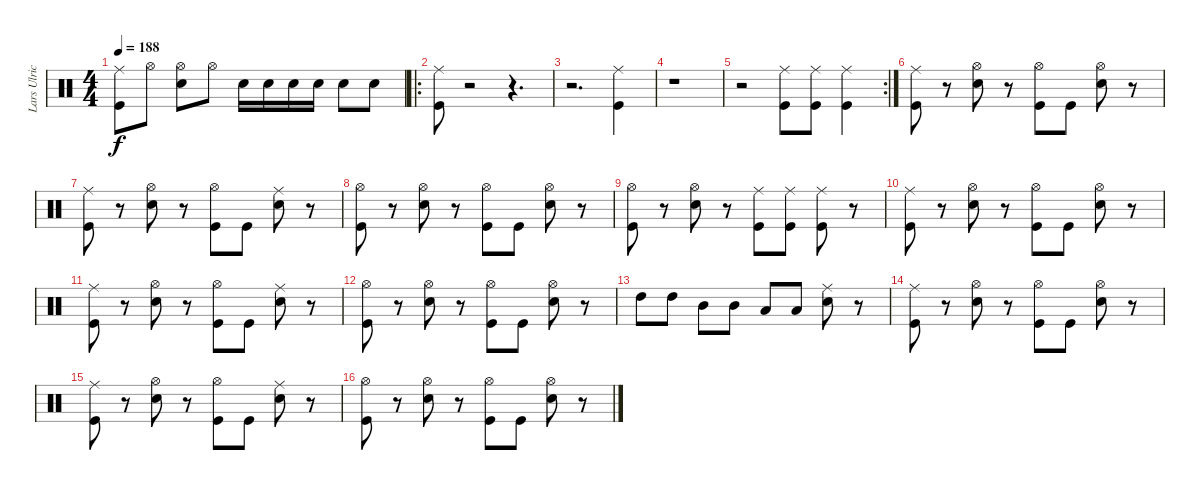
\track ("Lars Ulrich" "Lars Ulric") {instrument percussion}
\staff {score}
\articulation defaults
\ts (4 4)
\tempo 188
\clef neutral
\ks c
("Ride (middle)" "Kick (hit)").8{dy f} "Hi-Hat (open)".8 ("Hi-Hat (open)" "Snare (hit) 2").8 "Hi-Hat (open)".8 "Snare (hit) 2".16 "Snare (hit) 2".16 "Snare (hit) 2".16 "Snare (hit) 2".16 "Snare (hit) 2".8 "Snare (hit) 2".8 |
\ro
("Ride (middle)" "Kick (hit)").8 r.2 r.4{d} |
r.2{d} ("Ride (middle)" "Kick (hit)").4 |
r.1 |
\rc 2
r.2 ("Ride (middle)" "Kick (hit)").8 ("Ride (middle)" "Kick (hit)").8 ("Ride (middle)" "Kick (hit)").4 |
("Ride (middle)" "Kick (hit)").8 r.8 ("Hi-Hat (open)" "Snare (hit) 2").8 r.8 ("Hi-Hat (open)" "Kick (hit)").8 "Kick (hit)".8 ("Hi-Hat (open)" "Snare (hit) 2").8 r.8 |
("Ride (middle)" "Kick (hit)").8 r.8 ("Hi-Hat (open)" "Snare (hit) 2").8 r.8 ("Hi-Hat (open)" "Kick (hit)").8 "Kick (hit)".8 ("Ride (middle)" "Snare (hit) 2").8 r.8 |
("Hi-Hat (open)" "Kick (hit)").8 r.8 ("Hi-Hat (open)" "Snare (hit) 2").8 r.8 ("Hi-Hat (open)" "Kick (hit)").8 "Kick (hit)".8 ("Hi-Hat (open)" "Snare (hit) 2").8 r.8 |
("Hi-Hat (open)" "Kick (hit)").8 r.8 ("Hi-Hat (open)" "Snare (hit) 2").8 r.8 ("Ride (middle)" "Kick (hit)").8 ("Ride (middle)" "Kick (hit)").8 ("Ride (middle)" "Kick (hit)").8 r.8 |
("Ride (middle)" "Kick (hit)").8 r.8 ("Hi-Hat (open)" "Snare (hit) 2").8 r.8 ("Hi-Hat (open)" "Kick (hit)").8 "Kick (hit)".8 ("Hi-Hat (open)" "Snare (hit) 2").8 r.8 |
("Ride (middle)" "Kick (hit)").8 r.8 ("Hi-Hat (open)" "Snare (hit) 2").8 r.8 ("Hi-Hat (open)" "Kick (hit)").8 "Kick (hit)".8 ("Ride (middle)" "Snare (hit) 2").8 r.8 |
("Hi-Hat (open)" "Kick (hit)").8 r.8 ("Hi-Hat (open)" "Snare (hit) 2").8 r.8 ("Hi-Hat (open)" "Kick (hit)").8 "Kick (hit)".8 ("Hi-Hat (open)" "Snare (hit) 2").8 r.8 |
"High Tom (hit)".8 "High Tom (hit)".8 "Mid Tom (hit)".8 "Mid Tom (hit)".8 "Low Tom (hit)".8 "Low Tom (hit)".8 ("Ride (middle)" "Snare (hit) 2").8 r.8 |
("Ride (middle)" "Kick (hit)").8 r.8 ("Hi-Hat (open)" "Snare (hit) 2").8 r.8 ("Hi-Hat (open)" "Kick (hit)").8 "Kick (hit)".8 ("Hi-Hat (open)" "Snare (hit) 2").8 r.8 |
("Ride (middle)" "Kick (hit)").8 r.8 ("Hi-Hat (open)" "Snare (hit) 2").8 r.8 ("Hi-Hat (open)" "Kick (hit)").8 "Kick (hit)".8 ("Ride (middle)" "Snare (hit) 2").8 r.8 |
("Hi-Hat (open)" "Kick (hit)").8 r.8 ("Hi-Hat (open)" "Snare (hit) 2").8 r.8 ("Hi-Hat (open)" "Kick (hit)").8 "Kick (hit)".8 ("Hi-Hat (open)" "Snare (hit) 2").8 r.8
